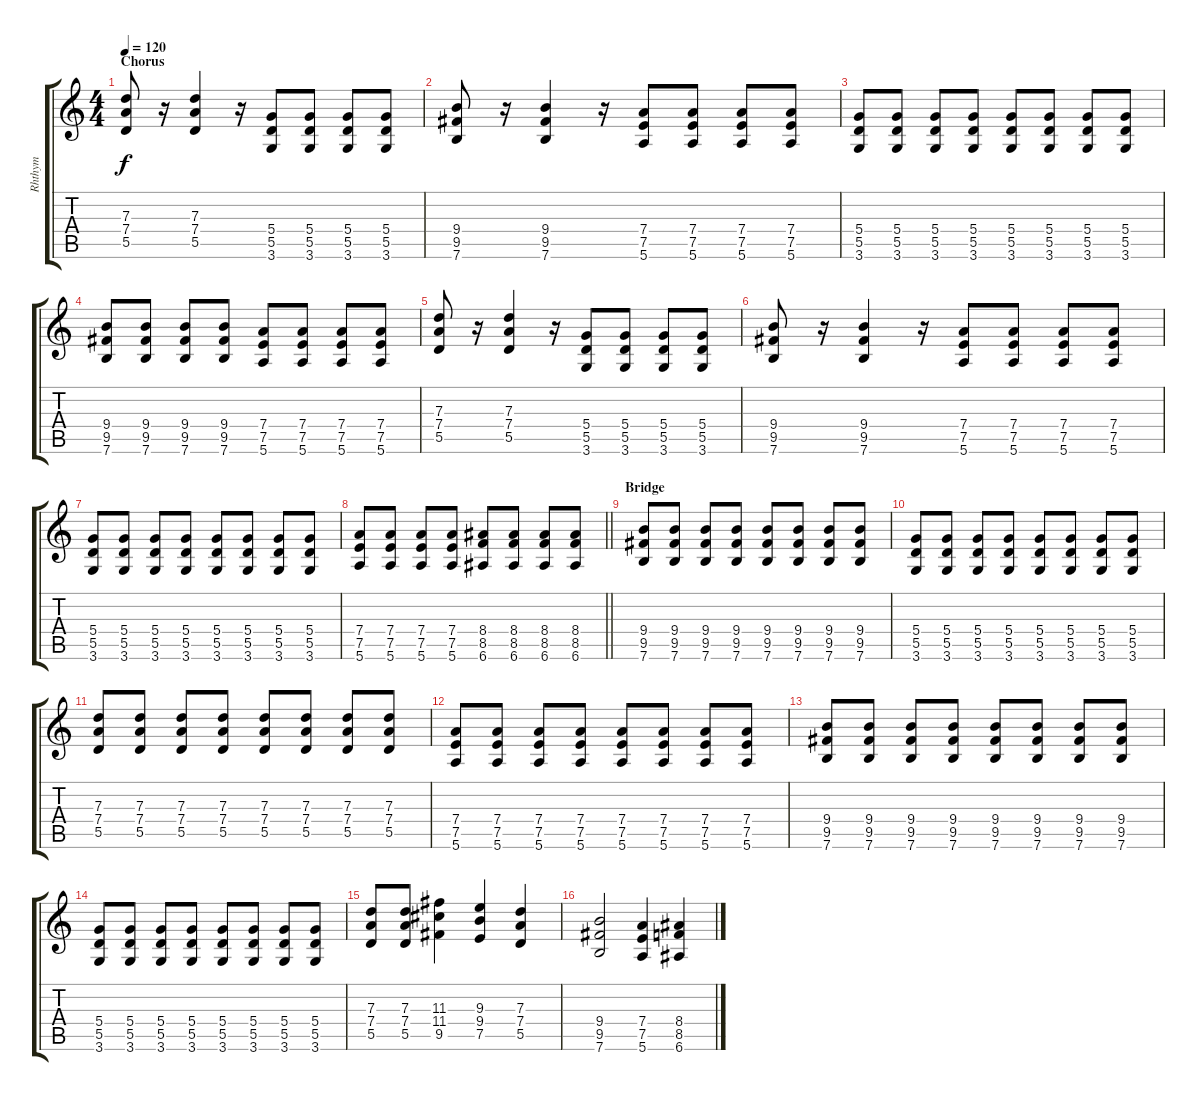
\track ("Rhthym" "Rhthym") {instrument overdrivenguitar}
\staff {score tabs}
\tuning (E4 B3 G3 D3 A2 E2) {hide}
\ts (4 4)
\section ("" "Chorus")
\tempo 120
\clef g2
\ks c
(7.3 7.4 5.5).8{dy f} r.16 (7.3 7.4 5.5).4 r.16 (5.4 5.5 3.6).8 (5.4 5.5 3.6).8 (5.4 5.5 3.6).8 (5.4 5.5 3.6).8 |
(9.4 9.5 7.6).8 r.16 (9.4 9.5 7.6).4 r.16 (7.4 7.5 5.6).8 (7.4 7.5 5.6).8 (7.4 7.5 5.6).8 (7.4 7.5 5.6).8 |
(5.4 5.5 3.6).8 (5.4 5.5 3.6).8 (5.4 5.5 3.6).8 (5.4 5.5 3.6).8 (5.4 5.5 3.6).8 (5.4 5.5 3.6).8 (5.4 5.5 3.6).8 (5.4 5.5 3.6).8 |
(9.4 9.5 7.6).8 (9.4 9.5 7.6).8 (9.4 9.5 7.6).8 (9.4 9.5 7.6).8 (7.4 7.5 5.6).8 (7.4 7.5 5.6).8 (7.4 7.5 5.6).8 (7.4 7.5 5.6).8 |
(7.3 7.4 5.5).8 r.16 (7.3 7.4 5.5).4 r.16 (5.4 5.5 3.6).8 (5.4 5.5 3.6).8 (5.4 5.5 3.6).8 (5.4 5.5 3.6).8 |
(9.4 9.5 7.6).8 r.16 (9.4 9.5 7.6).4 r.16 (7.4 7.5 5.6).8 (7.4 7.5 5.6).8 (7.4 7.5 5.6).8 (7.4 7.5 5.6).8 |
(5.4 5.5 3.6).8 (5.4 5.5 3.6).8 (5.4 5.5 3.6).8 (5.4 5.5 3.6).8 (5.4 5.5 3.6).8 (5.4 5.5 3.6).8 (5.4 5.5 3.6).8 (5.4 5.5 3.6).8 |
\barLineRight lightlight
(7.4 7.5 5.6).8 (7.4 7.5 5.6).8 (7.4 7.5 5.6).8 (7.4 7.5 5.6).8 (8.4 8.5 6.6).8 (8.4 8.5 6.6).8 (8.4 8.5 6.6).8 (8.4 8.5 6.6).8 |
\section ("" "Bridge")
(9.4 9.5 7.6).8 (9.4 9.5 7.6).8 (9.4 9.5 7.6).8 (9.4 9.5 7.6).8 (9.4 9.5 7.6).8 (9.4 9.5 7.6).8 (9.4 9.5 7.6).8 (9.4 9.5 7.6).8 |
(5.4 5.5 3.6).8 (5.4 5.5 3.6).8 (5.4 5.5 3.6).8 (5.4 5.5 3.6).8 (5.4 5.5 3.6).8 (5.4 5.5 3.6).8 (5.4 5.5 3.6).8 (5.4 5.5 3.6).8 |
(7.3 7.4 5.5).8 (7.3 7.4 5.5).8 (7.3 7.4 5.5).8 (7.3 7.4 5.5).8 (7.3 7.4 5.5).8 (7.3 7.4 5.5).8 (7.3 7.4 5.5).8 (7.3 7.4 5.5).8 |
(7.4 7.5 5.6).8 (7.4 7.5 5.6).8 (7.4 7.5 5.6).8 (7.4 7.5 5.6).8 (7.4 7.5 5.6).8 (7.4 7.5 5.6).8 (7.4 7.5 5.6).8 (7.4 7.5 5.6).8 |
(9.4 9.5 7.6).8 (9.4 9.5 7.6).8 (9.4 9.5 7.6).8 (9.4 9.5 7.6).8 (9.4 9.5 7.6).8 (9.4 9.5 7.6).8 (9.4 9.5 7.6).8 (9.4 9.5 7.6).8 |
(5.4 5.5 3.6).8 (5.4 5.5 3.6).8 (5.4 5.5 3.6).8 (5.4 5.5 3.6).8 (5.4 5.5 3.6).8 (5.4 5.5 3.6).8 (5.4 5.5 3.6).8 (5.4 5.5 3.6).8 |
(7.3 7.4 5.5).8 (7.3 7.4 5.5).8 (11.3 11.4 9.5).4 (9.3 9.4 7.5).4 (7.3 7.4 5.5).4 |
(9.4 9.5 7.6).2 (7.4 7.5 5.6).4 (8.4 8.5 6.6).4
